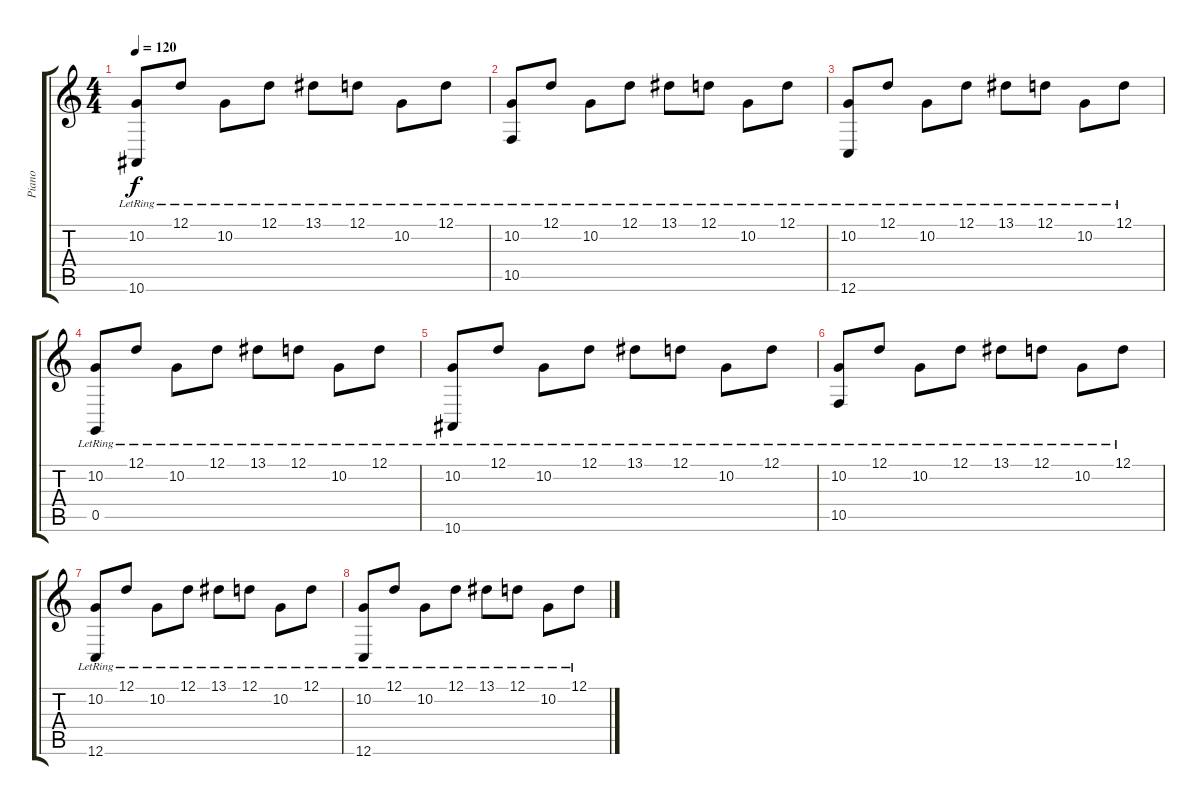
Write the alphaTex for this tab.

\track ("Piano" "Piano") {instrument acousticgrandpiano}
\staff {score tabs}
\tuning (D4 A3 F3 C3 G2 C2) {hide}
\ts (4 4)
\tempo 120
\clef g2
\ks c
(10.2{lr} 10.6{lr}).8{dy f} 12.1{lr}.8 10.2{lr}.8 12.1{lr}.8 13.1{lr}.8 12.1{lr}.8 10.2{lr}.8 12.1{lr}.8 |
(10.2{lr} 10.5{lr}).8 12.1{lr}.8 10.2{lr}.8 12.1{lr}.8 13.1{lr}.8 12.1{lr}.8 10.2{lr}.8 12.1{lr}.8 |
(10.2{lr} 12.6{lr}).8 12.1{lr}.8 10.2{lr}.8 12.1{lr}.8 13.1{lr}.8 12.1{lr}.8 10.2{lr}.8 12.1{lr}.8 |
(10.2{lr} 0.5{lr}).8 12.1{lr}.8 10.2{lr}.8 12.1{lr}.8 13.1{lr}.8 12.1{lr}.8 10.2{lr}.8 12.1{lr}.8 |
(10.2{lr} 10.6{lr}).8 12.1{lr}.8 10.2{lr}.8 12.1{lr}.8 13.1{lr}.8 12.1{lr}.8 10.2{lr}.8 12.1{lr}.8 |
(10.2{lr} 10.5{lr}).8 12.1{lr}.8 10.2{lr}.8 12.1{lr}.8 13.1{lr}.8 12.1{lr}.8 10.2{lr}.8 12.1{lr}.8 |
(10.2{lr} 12.6).8 12.1{lr}.8 10.2{lr}.8 12.1{lr}.8 13.1{lr}.8 12.1{lr}.8 10.2{lr}.8 12.1{lr}.8 |
(10.2{lr} 12.6).8 12.1{lr}.8 10.2{lr}.8 12.1{lr}.8 13.1{lr}.8 12.1{lr}.8 10.2{lr}.8 12.1{lr}.8
